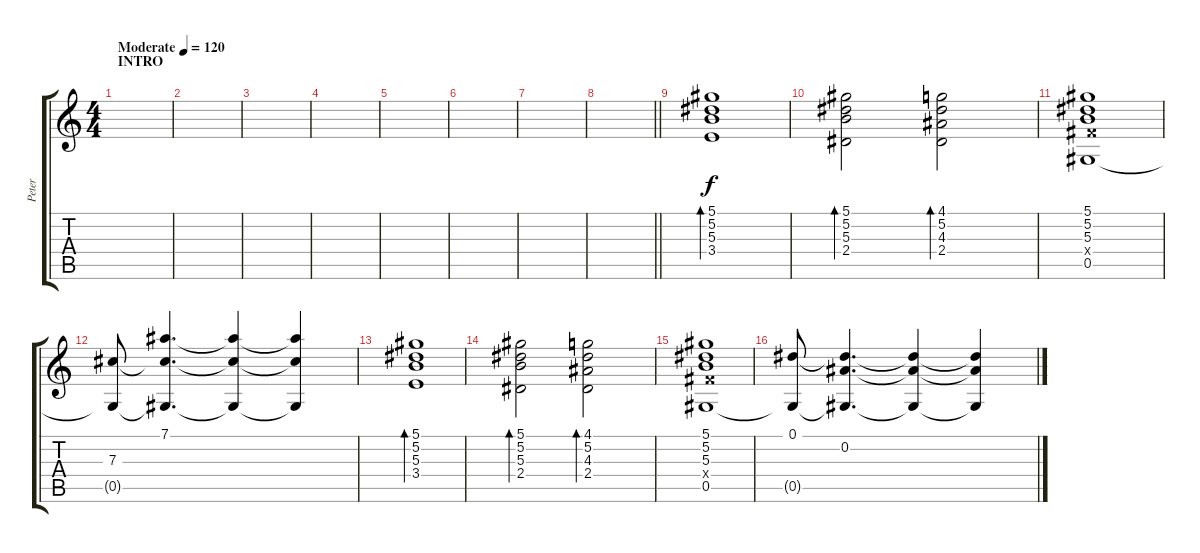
\track ("Peter" "Peter") {instrument overdrivenguitar}
\staff {score tabs}
\tuning (Eb4 Bb3 Gb3 Db3 Ab2 Eb2) {hide}
\ts (4 4)
\section ("" "INTRO")
\tempo (120 "Moderate")
\clef g2
\ks c
|
|
|
|
|
|
|
\barLineRight lightlight
|
\section ("" "")
(5.1 5.2 5.3 3.4).1{bd 240} |
(5.1 5.2 5.3 2.4).2{bd 120} (4.1 5.2 4.3 2.4).2{bd 120} |
(5.1 5.2 5.3 5.4{x} 0.5).1 |
(7.3 0.5{t}).8 (7.1 7.3{t} 0.5{t}).4{d} (7.1{t} 7.3{t} 0.5{t}).4 (7.1{t} 7.3{t} 0.5{t}).4 |
(5.1 5.2 5.3 3.4).1{bd 240} |
(5.1 5.2 5.3 2.4).2{bd 120} (4.1 5.2 4.3 2.4).2{bd 120} |
(5.1 5.2 5.3 5.4{x} 0.5).1 |
(0.1 0.5{t}).8 (0.1{t} 0.2 0.5{t}).4{d} (0.1{t} 0.2{t} 0.5{t}).4 (0.1{t} 0.2{t} 0.5{t}).4
